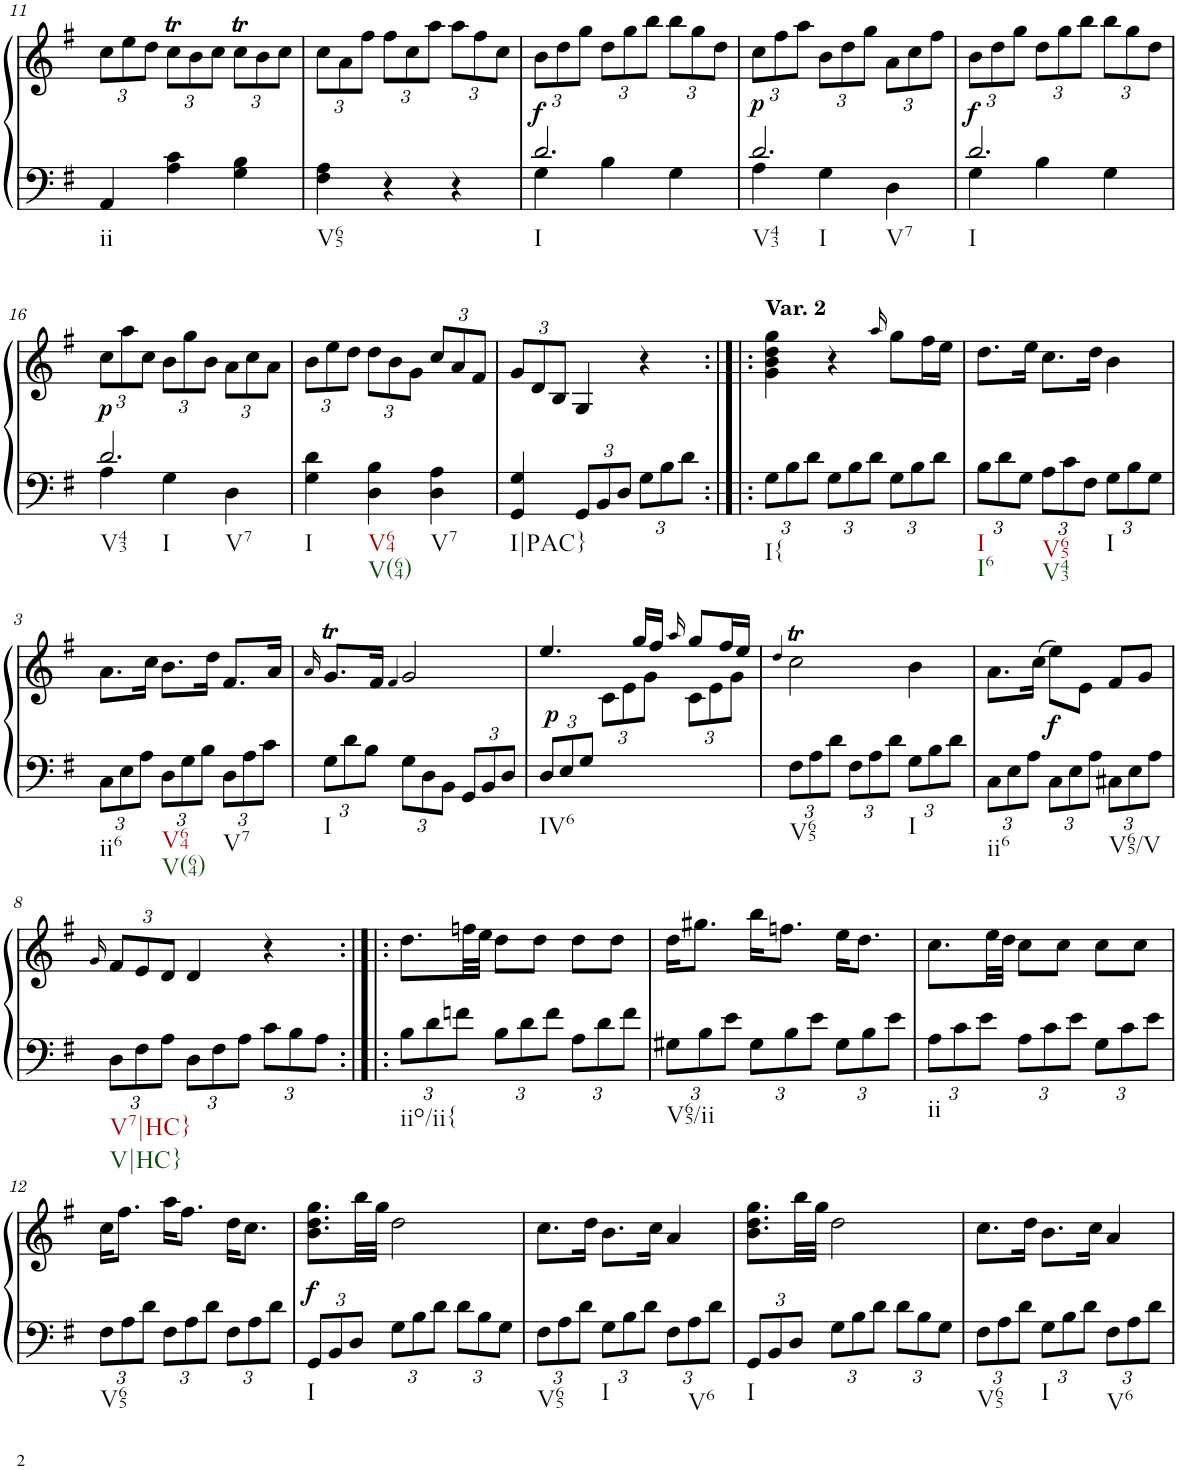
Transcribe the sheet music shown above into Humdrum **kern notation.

**kern	**kern	**dynam
*part1	*part1	*part1
*staff2	*staff1	*staff1/2
*I"Piano	*	*
*I'Pno.	*	*
!!LO:PB:g=z
*clefF4	*clefG2	*
*k[f#]	*k[f#]	*
*M3/4	*M3/4	*
*	*Xbrackettup	*
=11	=11	=11
!LO:TX:b:t=ii	!	!
4AA/	12cc\L	.
.	12ee\	.
.	12dd\J	.
4A\ 4c\	12ccT\L	.
.	12b\	.
.	12cc\J	.
4G\ 4B\	12ccT\L	.
.	12b\	.
.	12cc\J	.
=12	=12	=12
!LO:TX:b:t=V65	!	!
4F#\ 4A\	12cc\L	.
.	12a\	.
.	12ff#\J	.
4r	12ff#\L	.
.	12cc\	.
.	12aa\J	.
4r	12aa\L	.
.	12ff#\	.
.	12cc\J	.
=13	=13	=13
*^	*	*
!LO:TX:b:t=I	!	!	!
!	!	!	!LO:DY:b
4G\	2.d/	12b\L	f
.	.	12dd\	.
.	.	12gg\J	.
4B\	.	12dd\L	.
.	.	12gg\	.
.	.	12bb\J	.
4G\	.	12bb\L	.
.	.	12gg\	.
.	.	12dd\J	.
=14	=14	=14	=14
!LO:TX:b:t=V43	!	!	!
!	!	!	!LO:DY:b
4A\	2.d/	12cc\L	p
.	.	12ff#\	.
.	.	12aa\J	.
!LO:TX:b:t=I	!	!	!
4G\	.	12b\L	.
.	.	12dd\	.
.	.	12gg\J	.
!LO:TX:b:t=V7	!	!	!
4D\	.	12a\L	.
.	.	12cc\	.
.	.	12ff#\J	.
=15	=15	=15	=15
!LO:TX:b:t=I	!	!	!
!	!	!	!LO:DY:b
4G\	2.d/	12b\L	f
.	.	12dd\	.
.	.	12gg\J	.
4B\	.	12dd\L	.
.	.	12gg\	.
.	.	12bb\J	.
4G\	.	12bb\L	.
.	.	12gg\	.
.	.	12dd\J	.
!!LO:LB:g=z
=16	=16	=16	=16
!LO:TX:b:t=V43	!	!	!
!	!	!	!LO:DY:b
4A\	2.d/	12cc\L	p
.	.	12aa\	.
.	.	12cc\J	.
!LO:TX:b:t=I	!	!	!
4G\	.	12b\L	.
.	.	12gg\	.
.	.	12b\J	.
!LO:TX:b:t=V7	!	!	!
4D\	.	12a\L	.
.	.	12cc\	.
.	.	12a\J	.
*v	*v	*	*
=17	=17	=17
!LO:TX:b:t=I	!	!
4G\ 4d\	12b\L	.
.	12ee\	.
.	12dd\J	.
!LO:TX:b:t=V64	!	!
!LO:TX:b:t=V(64)	!	!
4D\ 4B\	12dd\L	.
.	12b\	.
.	12g\J	.
!LO:TX:b:t=V7	!	!
4D\ 4A\	12cc/L	.
.	12a/	.
.	12f#/J	.
=18	=18	=18
!LO:TX:b:t=I|PAC}	!	!
4GG/ 4G/	12g/L	.
.	12d/	.
.	12B/J	.
*Xbrackettup	*	*
12GG/L	4G/	.
12BB/	.	.
12D/J	.	.
12G\L	4r	.
12B\	.	.
12d\J	.	.
=1:|!|:	=1:|!|:	=1:|!|:
!	!LO:TX:a:B:t=Var. 2	!
!LO:TX:b:t=I{	!	!
12G\L	4g\ 4b\ 4dd\ 4gg\	.
12B\	.	.
12d\J	.	.
12G\L	4r	.
12B\	.	.
12d\J	.	.
.	16qaa/	.
12G\L	8gg\L	.
12B\	.	.
.	16ff#\L	.
12d\J	.	.
.	16ee\JJ	.
=2	=2	=2
!LO:TX:b:t=I	!	!
!LO:TX:b:t=I6	!	!
12B\L	8.dd\L	.
12d\	.	.
12G\J	.	.
.	16ee\Jk	.
!LO:TX:b:t=V65	!	!
!LO:TX:b:t=V43	!	!
12A\L	8.cc\L	.
12c\	.	.
12F#\J	.	.
.	16dd\Jk	.
!LO:TX:b:t=I	!	!
12G\L	4b\	.
12B\	.	.
12G\J	.	.
!!LO:LB:g=z
=3	=3	=3
!LO:TX:b:t=ii6	!	!
12C\L	8.a\L	.
12E\	.	.
12A\J	.	.
.	16cc\Jk	.
!LO:TX:b:t=V64	!	!
!LO:TX:b:t=V(64)	!	!
12D\L	8.b\L	.
12G\	.	.
12B\J	.	.
.	16dd\Jk	.
!LO:TX:b:t=V7	!	!
12D\L	8.f#/L	.
12A\	.	.
12c\J	.	.
.	16a/Jk	.
=4	=4	=4
.	16qa/	.
!LO:TX:b:t=I	!	!
12G\L	8.gT/L	.
12d\	.	.
12B\J	.	.
.	16f#/Jk	.
.	4qf#/	.
12G\L	2g/	.
12D\	.	.
12BB\J	.	.
12GG/L	.	.
12BB/	.	.
12D/J	.	.
=5	=5	=5
*	*^	*
!LO:TX:b:t=IV6	!	!	!
!	!	!	!LO:DY:b
12D/L	4.ee/	4ryy	p
12E/	.	.	.
12G/J	.	.	.
2ryy	.	12c\L	.
.	.	12e\	.
.	16gg/LL	.	.
.	.	12g\J	.
.	16ff#/JJ	.	.
.	16qaa/	.	.
.	8gg/L	12c\L	.
.	.	12e\	.
.	16ff#/L	.	.
.	.	12g\J	.
.	16ee/JJ	.	.
*	*v	*v	*
=6	=6	=6
.	4qdd/	.
!LO:TX:b:t=V65	!	!
12F#\L	2ccT\	.
12A\	.	.
12d\J	.	.
12F#\L	.	.
12A\	.	.
12d\J	.	.
!LO:TX:b:t=I	!	!
12G\L	4b\	.
12B\	.	.
12d\J	.	.
=7	=7	=7
!LO:TX:b:t=ii6	!	!
12C\L	8.a\L	.
12E\	.	.
12A\J	.	.
.	(16cc\Jk	.
!	!	!LO:DY:b
12C\L	8ee\L)	f
12E\	.	.
.	8e\J	.
12A\J	.	.
!LO:TX:b:t=V65/V	!	!
12C#X\L	8f#/L	.
12E\	.	.
.	8g/J	.
12A\J	.	.
!!LO:LB:g=z
=8	=8	=8
.	16qg/	.
!LO:TX:b:t=V7|HC}	!	!
!LO:TX:b:t=V|HC}	!	!
12D\L	12f#/L	.
12F#\	12e/	.
12A\J	12d/J	.
12D\L	4d/	.
12F#\	.	.
12A\J	.	.
12c\L	4r	.
12B\	.	.
12A\J	.	.
=9:|!|:	=9:|!|:	=9:|!|:
!LO:TX:b:t=iio/ii{	!	!
12B\L	8.dd\L	.
12d\	.	.
12fn\J	.	.
.	32ffn\LL	.
.	32ee\JJJ	.
12B\L	8dd\L	.
12d\	.	.
.	8dd\J	.
12f\J	.	.
12A\L	8dd\L	.
12d\	.	.
.	8dd\J	.
12f\J	.	.
=10	=10	=10
!LO:TX:b:t=V65/ii	!	!
12G#X\L	16dd\KL	.
.	8.gg#X\J	.
12B\	.	.
12e\J	.	.
12G#\L	16bb\KL	.
.	8.ffn\J	.
12B\	.	.
12e\J	.	.
12G#\L	16ee\KL	.
.	8.dd\J	.
12B\	.	.
12e\J	.	.
=11	=11	=11
!LO:TX:b:t=ii	!	!
12A\L	8.cc\L	.
12c\	.	.
12e\J	.	.
.	32ee\LL	.
.	32dd\JJJ	.
12A\L	8cc\L	.
12c\	.	.
.	8cc\J	.
12e\J	.	.
12G\L	8cc\L	.
12c\	.	.
.	8cc\J	.
12e\J	.	.
!!LO:LB:g=z
=12	=12	=12
!LO:TX:b:t=V65	!	!
12F#\L	16cc\KL	.
.	8.ff#\J	.
12A\	.	.
12d\J	.	.
12F#\L	16aa\KL	.
.	8.ff#\J	.
12A\	.	.
12d\J	.	.
12F#\L	16dd\KL	.
.	8.cc\J	.
12A\	.	.
12d\J	.	.
=13	=13	=13
!LO:TX:b:t=I	!	!
!	!	!LO:DY:b
12GG/L	8.b\ 8.dd\ 8.gg\L	f
12BB/	.	.
12D/J	.	.
.	32bb\LL	.
.	32gg\JJJ	.
12G\L	2dd\	.
12B\	.	.
12d\J	.	.
12d\L	.	.
12B\	.	.
12G\J	.	.
=14	=14	=14
!LO:TX:b:t=V65	!	!
12F#\L	8.cc\L	.
12A\	.	.
12d\J	.	.
.	16dd\Jk	.
!LO:TX:b:t=I	!	!
12G\L	8.b\L	.
12B\	.	.
12d\J	.	.
.	16cc\Jk	.
12F#\L	4a/	.
!LO:TX:b:t=V6	!	!
12A\	.	.
12d\J	.	.
=15	=15	=15
!LO:TX:b:t=I	!	!
12GG/L	8.b\ 8.dd\ 8.gg\L	.
12BB/	.	.
12D/J	.	.
.	32bb\LL	.
.	32gg\JJJ	.
12G\L	2dd\	.
12B\	.	.
12d\J	.	.
12d\L	.	.
12B\	.	.
12G\J	.	.
=16	=16	=16
!LO:TX:b:t=V65	!	!
12F#\L	8.cc\L	.
12A\	.	.
12d\J	.	.
.	16dd\Jk	.
!LO:TX:b:t=I	!	!
12G\L	8.b\L	.
12B\	.	.
12d\J	.	.
.	16cc\Jk	.
!LO:TX:b:t=V6	!	!
12F#\L	4a/	.
12A\	.	.
12d\J	.	.
=	=	=
*-	*-	*-
